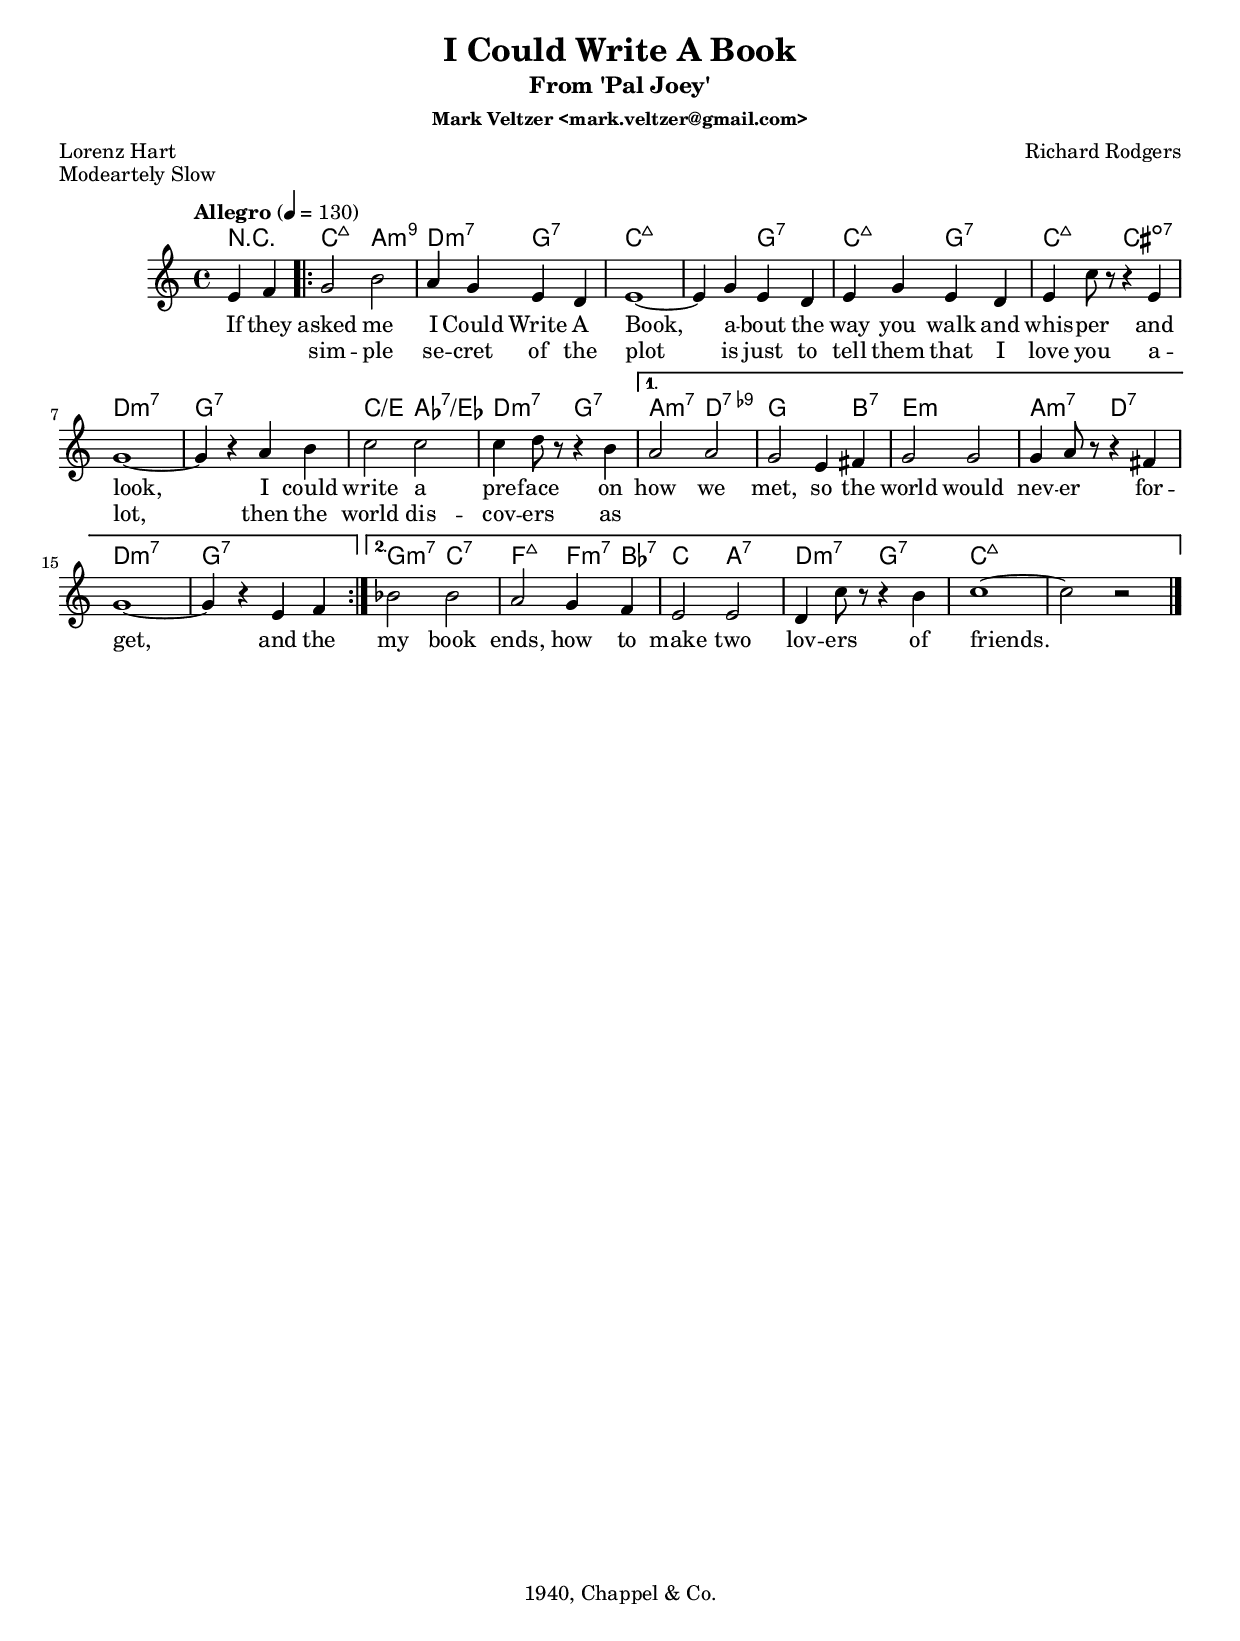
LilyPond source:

\include "src/include/common.lyi"
\header {
	title="I Could Write A Book"
	subtitle="From 'Pal Joey'"
	composer="Richard Rodgers"
	poet="Lorenz Hart"
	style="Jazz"
	piece="Modeartely Slow"
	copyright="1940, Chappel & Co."

	completion="5"

	uuid="e00ddbf8-a26e-11df-92da-0019d11e5a41"
}

%{
	TODO:
	- mark lines of this song.
	- mark parts of this song.
%}

myChords=\chordmode {
	\startChords

	\startSong

	\partial 2 r2 |
	\repeat volta 2 {
		c2:maj7 a2:m9 | d2:m7 g2:7 | c1:maj7 | c2:maj7 g2:7 |
		c2:maj7 g2:7 | c2:maj7 cis2:dim7 | d1:m7 | g1:7 |
		c2/e aes2:7/ees | d2:m7 g2:7 |
	}
	\alternative {
		{
			a2:m7 d2:7.9- | g2. b4:7 |
			e1:m | a2:m7 d2:7 | d1:m7 | g1:7 |
		}
		{
			g2:m7 c2:7 | f2:maj7 f4:m7 bes4:7 |
			c2 a2:7 | d2:m7 g2:7 | c1:maj7 | c1:maj7 |
		}
	}
	\endSong

	\endChords
}

myVoice=\relative c' {
	\time 4/4
	\key c \major
	%% http://veltzer.net/blog/blog/2010/08/14/musical-tempo-table/
	\tempo "Allegro" 4 = 130

	\partial 2 e4 f4 |
	\repeat volta 2 {
		g2 b2 | a4 g e d | e1 ~ | e4 g e4 d4 |
		e4 g4 e4 d4 | e4 c'8 r8 r4 e,4 | g1 ~ | g4 r4 a4 b4 |
		c2 c2 | c4 d8 r8 r4 b4 |
	}
	\alternative {
		{
			a2 a2 | g2 e4 fis4 |
			g2 g2 | g4 a8 r8 r4 fis4 | g1 ~ | g4 r4 e4 f4 |
		}
		{
			bes2 bes2 | a2 g4 f4 |
			e2 e2 | d4 c'8 r8 r4 b4 | c1 ~ | c2 r2 |
		}
	}
}
myLyrics=\lyricmode {
	If they asked me I Could Write A Book,
	a -- bout the way you walk and whis -- per and look,
	I could write a pre -- face on how we met,
	so the world would nev -- er for -- get,

	and the

	my book ends,
	how to make two lov -- ers of friends.

}
myLyricsmore=\lyricmode {
	_ _ sim -- ple se -- cret of the plot
	is just to tell them that I love you a -- lot,
	then the world dis -- cov -- ers as
}
%% score for printing
\score {
	<<
		\new ChordNames="mychords" \myChords
		\new Voice="myvoice" \myVoice
		\new Lyrics \lyricsto "myvoice" \myLyrics
		\new Lyrics \lyricsto "myvoice" \myLyricsmore
	>>
	\layout {
	}
}
%% score for midi
\score {
	\unfoldRepeats
	<<
		\new ChordNames="mychords" \myChords
		\new Voice="myvoice" \myVoice
	>>
	\midi {
	}
}
